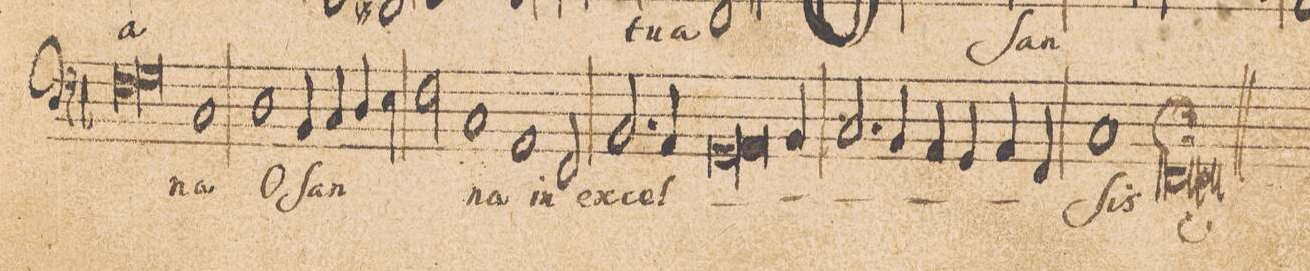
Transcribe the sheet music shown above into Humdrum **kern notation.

**kern	**text
*I"[BASSVS.]	*
*clefF4	*
*k[b-]	*
*met(c|)	*
*M2/1	*
*lig	*
1F	.
1G	.
*Xlig	*
=43-	=43-
1C	-na
1D	O
=44-	=44-
4BB-/	ſan-
4C/	.
4D/	.
4E\	.
2F\	.
1C/	-na
=45-	=45-
1AA	in
2FF/	ex-
=46-	=46-
2.BB-/	-cel-
4AA/	.
*lig	*
1GG	.
=47-	=47-
*col	*
2.AA/	.
*Xlig	*
4BB-/	.
*Xcol	*
2.C/	.
4BB-/	.
=48-	=48-
4AA/	.
4GG/	.
4AA/	.
4FF/	.
1C	.
=49-	=49-
0FF;;	-ſis
==	==
*-	*-
